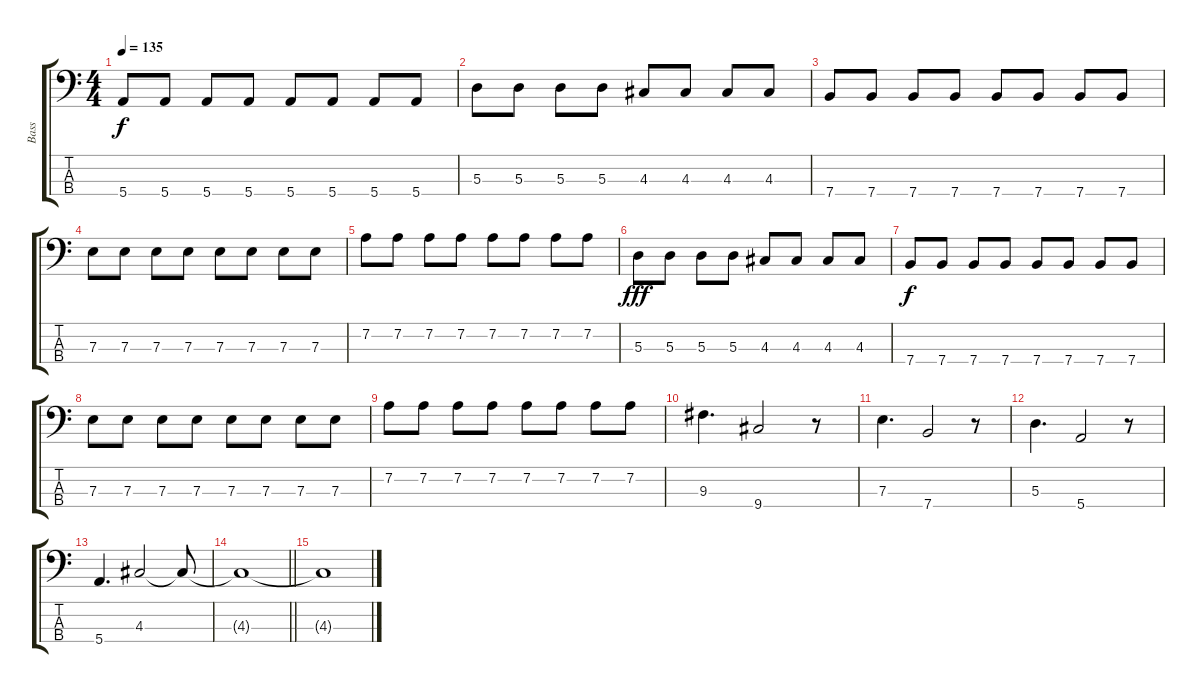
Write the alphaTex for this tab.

\track ("Bass" "Bass") {instrument electricbasspick}
\staff {score tabs}
\tuning (G2 D2 A1 E1) {hide}
\ts (4 4)
\tempo 135
\clef f4
\ks c
5.4.8{dy f} 5.4.8 5.4.8 5.4.8 5.4.8 5.4.8 5.4.8 5.4.8 |
5.3.8 5.3.8 5.3.8 5.3.8 4.3.8 4.3.8 4.3.8 4.3.8 |
7.4.8 7.4.8 7.4.8 7.4.8 7.4.8 7.4.8 7.4.8 7.4.8 |
7.3.8 7.3.8 7.3.8 7.3.8 7.3.8 7.3.8 7.3.8 7.3.8 |
7.2.8 7.2.8 7.2.8 7.2.8 7.2.8 7.2.8 7.2.8 7.2.8 |
5.3.8{dy fff} 5.3.8 5.3.8 5.3.8 4.3.8 4.3.8 4.3.8 4.3.8 |
7.4.8{dy f} 7.4.8 7.4.8 7.4.8 7.4.8 7.4.8 7.4.8 7.4.8 |
7.3.8 7.3.8 7.3.8 7.3.8 7.3.8 7.3.8 7.3.8 7.3.8 |
7.2.8 7.2.8 7.2.8 7.2.8 7.2.8 7.2.8 7.2.8 7.2.8 |
9.3.4{d} 9.4.2 r.8 |
7.3.4{d} 7.4.2 r.8 |
5.3.4{d} 5.4.2 r.8 |
5.4.4{d} 4.3.2 4.3{t}.8 |
\barLineRight lightlight
4.3{t}.1 |
4.3{t}.1
